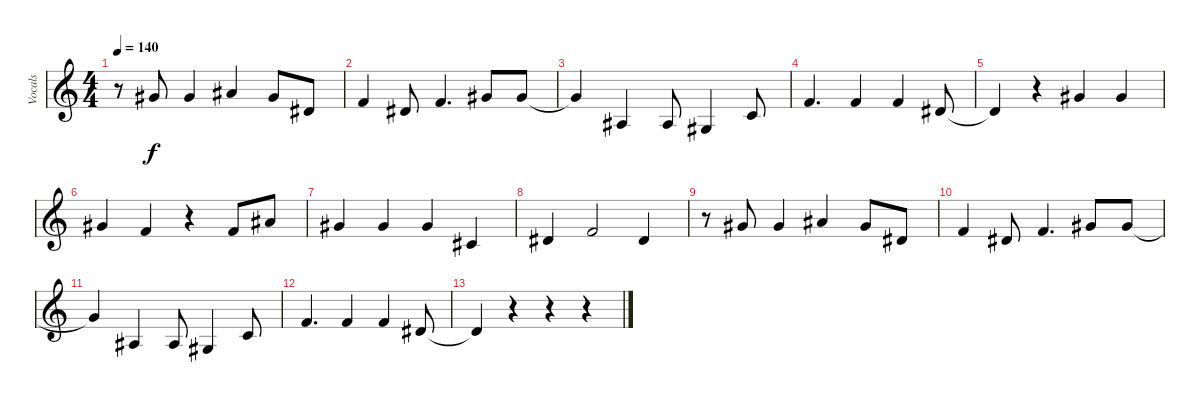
\track ("Vocals" "Vocals") {instrument acousticguitarsteel}
\staff {score}
\tuning (E4 B3 G3 D3 A2 E2) {hide}
\ts (4 4)
\tempo 140
\clef g2
\ks c
r.8{dy f} 1.3.8 1.3.4 3.3.4 1.3.8 1.4.8 |
3.4.4 1.4.8 3.4.4{d} 1.3.8 1.3.8 |
1.3{t}.4 1.5.4 1.5.8 4.6.4 3.5.8 |
3.4.4{d} 3.4.4 3.4.4 1.4.8 |
1.4{t}.4 r.4 1.3.4 1.3.4 |
1.3.4 3.4.4 r.4 3.4.8 3.3.8 |
1.3.4 1.3.4 1.3.4 4.5.4 |
1.4.4 3.4.2 1.4.4 |
r.8 1.3.8 1.3.4 3.3.4 1.3.8 1.4.8 |
3.4.4 1.4.8 3.4.4{d} 1.3.8 1.3.8 |
1.3{t}.4 1.5.4 1.5.8 4.6.4 3.5.8 |
3.4.4{d} 3.4.4 3.4.4 1.4.8 |
1.4{t}.4 r.4 r.4 r.4
